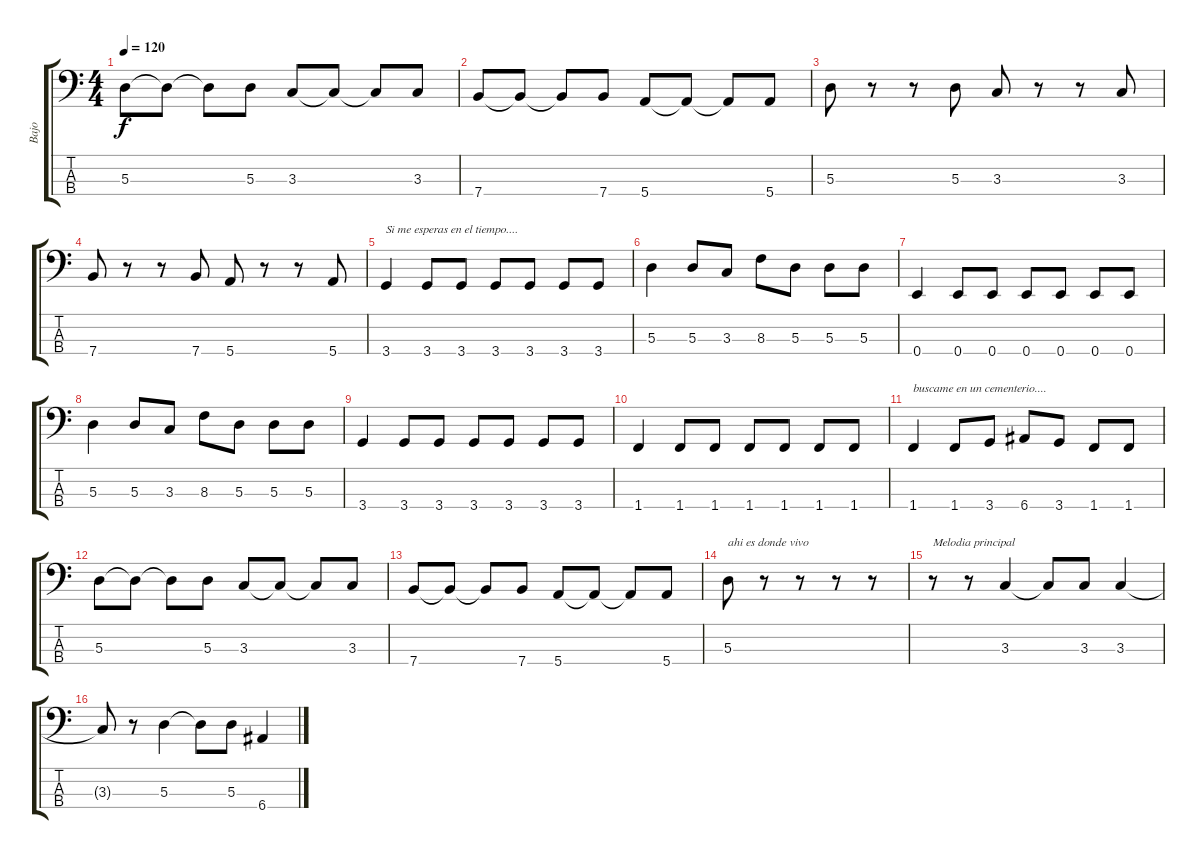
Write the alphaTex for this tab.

\track ("Bajo" "Bajo") {instrument acousticbass}
\staff {score tabs}
\tuning (G2 D2 A1 E1) {hide}
\ts (4 4)
\tempo 120
\clef f4
\ks c
5.3.8{dy f} 5.3{t}.8 5.3{t}.8 5.3.8 3.3.8 3.3{t}.8 3.3{t}.8 3.3.8 |
7.4.8 7.4{t}.8 7.4{t}.8 7.4.8 5.4.8 5.4{t}.8 5.4{t}.8 5.4.8 |
5.3.8 r.8 r.8 5.3.8 3.3.8 r.8 r.8 3.3.8 |
7.4.8 r.8 r.8 7.4.8 5.4.8 r.8 r.8 5.4.8 |
3.4.4{txt "Si me esperas en el tiempo...." volume 15} 3.4.8 3.4.8 3.4.8 3.4.8 3.4.8 3.4.8 |
5.3.4 5.3.8 3.3.8 8.3.8 5.3.8 5.3.8 5.3.8 |
0.4.4 0.4.8 0.4.8 0.4.8 0.4.8 0.4.8 0.4.8 |
5.3.4 5.3.8 3.3.8 8.3.8 5.3.8 5.3.8 5.3.8 |
3.4.4 3.4.8 3.4.8 3.4.8 3.4.8 3.4.8 3.4.8 |
1.4.4 1.4.8 1.4.8 1.4.8 1.4.8 1.4.8 1.4.8 |
1.4.4{txt "buscame en un cementerio...."} 1.4.8 3.4.8 6.4.8 3.4.8 1.4.8 1.4.8 |
5.3.8 5.3{t}.8 5.3{t}.8 5.3.8 3.3.8 3.3{t}.8 3.3{t}.8 3.3.8 |
7.4.8 7.4{t}.8 7.4{t}.8 7.4.8 5.4.8 5.4{t}.8 5.4{t}.8 5.4.8 |
5.3.8{txt "ahi es donde vivo"} r.8 r.8 r.8 r.8 |
r.8{txt "Melodia principal"} r.8 3.3.4 3.3{t}.8 3.3.8 3.3.4 |
3.3{t}.8 r.8 5.3.4 5.3{t}.8 5.3.8 6.4.4
